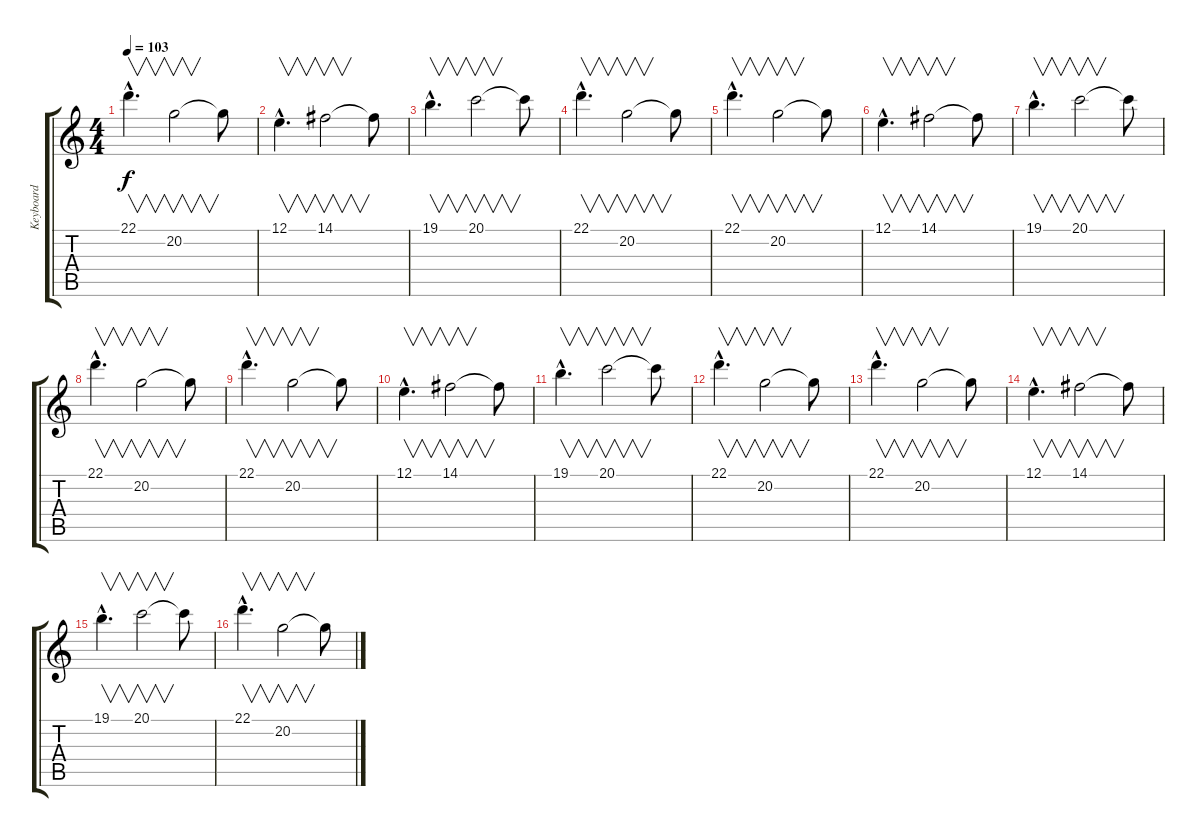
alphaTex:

\track ("Keyboard" "Keyboard") {instrument choiraahs}
\staff {score tabs}
\tuning (E4 B3 G3 D3 A2 D2) {hide}
\ts (4 4)
\tempo 103
\clef g2
\ks c
22.1{hac}.4{v d dy f} 20.2.2{v} 20.2{t}.8 |
12.1{hac}.4{v d volume 11} 14.1.2{v} 14.1{t}.8 |
19.1{hac}.4{v d} 20.1.2{v} 20.1{t}.8 |
22.1{hac}.4{v d} 20.2.2{v} 20.2{t}.8 |
22.1{hac}.4{v d} 20.2.2{v} 20.2{t}.8 |
12.1{hac}.4{v d volume 11} 14.1.2{v} 14.1{t}.8 |
19.1{hac}.4{v d} 20.1.2{v} 20.1{t}.8 |
22.1{hac}.4{v d} 20.2.2{v} 20.2{t}.8 |
22.1{hac}.4{v d} 20.2.2{v} 20.2{t}.8 |
12.1{hac}.4{v d} 14.1.2{v} 14.1{t}.8 |
19.1{hac}.4{v d} 20.1.2{v} 20.1{t}.8 |
22.1{hac}.4{v d} 20.2.2{v} 20.2{t}.8 |
22.1{hac}.4{v d} 20.2.2{v} 20.2{t}.8 |
12.1{hac}.4{v d volume 11} 14.1.2{v} 14.1{t}.8 |
19.1{hac}.4{v d} 20.1.2{v} 20.1{t}.8 |
22.1{hac}.4{v d} 20.2.2{v} 20.2{t}.8
